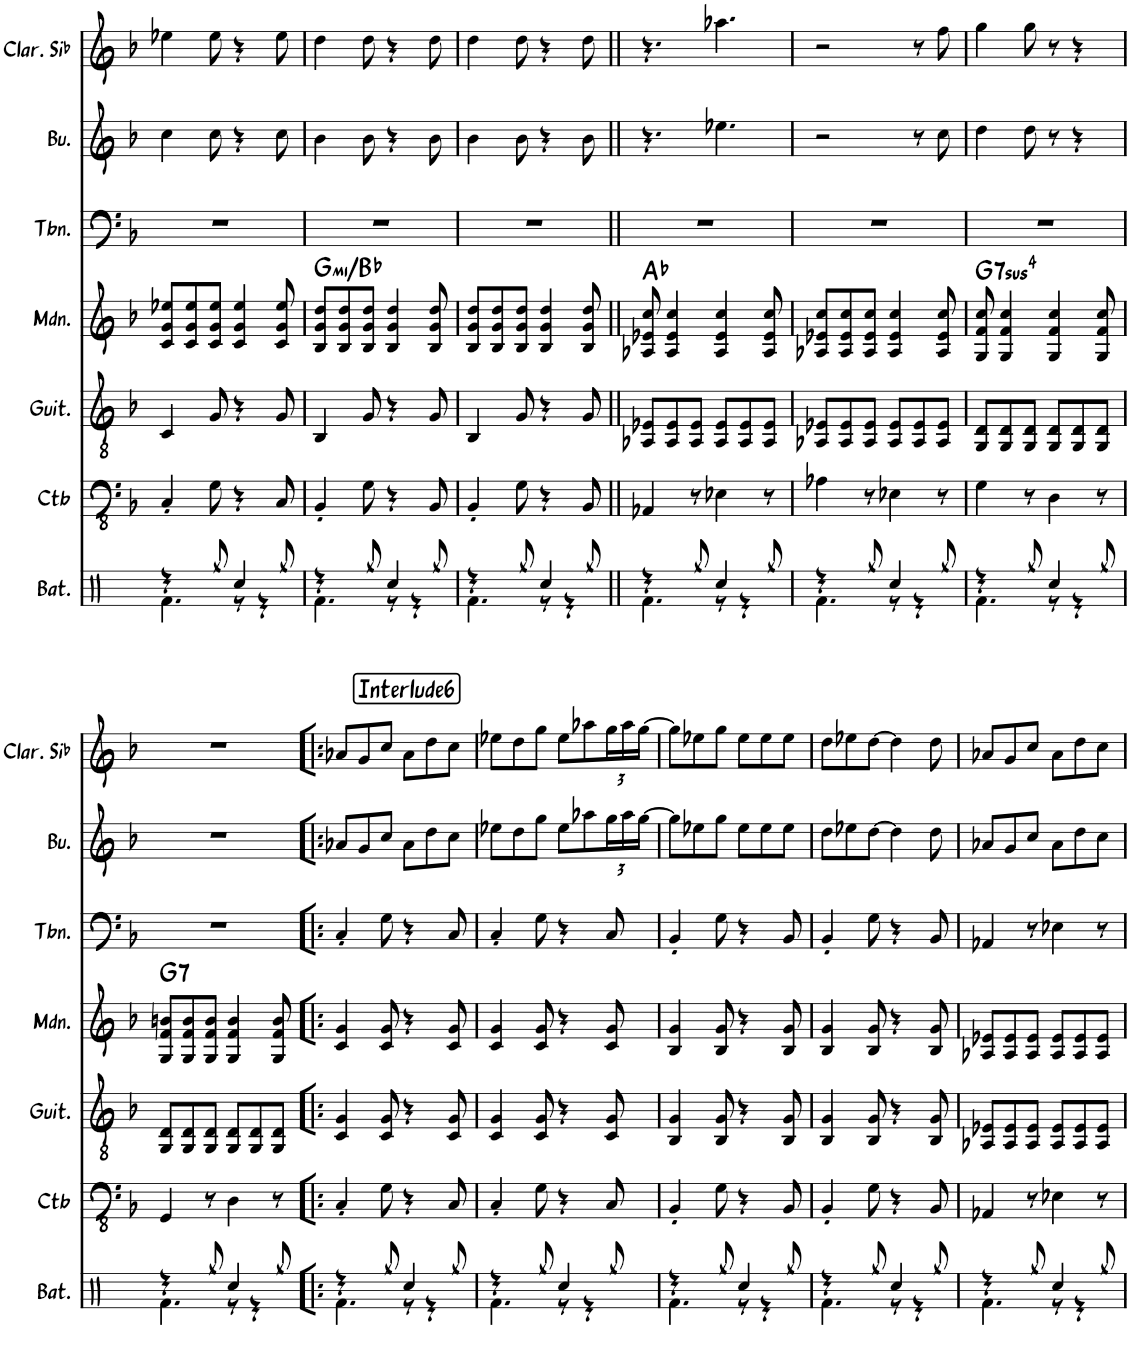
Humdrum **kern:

**kern	**kern	**kern	**kern	**harte	**kern	**kern	**kern
*part7	*part6	*part5	*part4	*part4	*part3	*part2	*part1
*staff7	*staff6	*staff5	*staff4	*	*staff3	*staff2	*staff1
*I"Batterie	*I"Contrebasse	*I"Guitare	*I"Mandoline	*	*I"Trombone	*I"Bugle	*I"Clarinette en Sib
*I'Bat.	*I'Ctb	*I'Guit.	*I'Mdn.	*	*I'Tbn.	*I'Bu.	*I'Clar. Sib
!!LO:PB:g=z
*clefX	*clefFv4	*clefGv2	*clefG2	*	*clefF4	*clefG2	*clefG2
*	*	*	*	*	*	*ITrd1c2	*ITrd1c2
*k[]	*k[b-]	*k[b-]	*k[b-]	*	*k[b-]	*k[b-]	*k[b-]
*M6/8	*M6/8	*M6/8	*M6/8	*	*M6/8	*M6/8	*M6/8
=106	=106	=106	=106	=106	=106	=106	=106
*^	*	*	*	*	*	*	*
4r	4.Rf\	4CC'/	4C/	8c/ 8g/ 8ee-X/L	.	2.r	4cc\	4ee-X\
.	.	.	.	8c/ 8g/ 8ee-/	.	.	.	.
8Rgg/	.	8GG\	8G/	8c/ 8g/ 8ee-/J	.	.	8cc\	8ee-\
4Rcc/	8r	4r	4r	4c/ 4g/ 4ee-/	.	.	4r	4r
.	4r	.	.	.	.	.	.	.
8Rgg/	.	8CC/	8G/	8c/ 8g/ 8ee-/	.	.	8cc\	8ee-\
=107	=107	=107	=107	=107	=107	=107	=107	=107
!	!	!	!	!	!LO:H:kt=mi	!	!	!
4r	4.Rf\	4BBB-'/	4BB-/	8B-/ 8g/ 8dd/L	G:min/b3	2.r	4b-\	4dd\
.	.	.	.	8B-/ 8g/ 8dd/	.	.	.	.
8Rgg/	.	8GG\	8G/	8B-/ 8g/ 8dd/J	.	.	8b-\	8dd\
4Rcc/	8r	4r	4r	4B-/ 4g/ 4dd/	.	.	4r	4r
.	4r	.	.	.	.	.	.	.
8Rgg/	.	8BBB-/	8G/	8B-/ 8g/ 8dd/	.	.	8b-\	8dd\
=108	=108	=108	=108	=108	=108	=108	=108	=108
4r	4.Rf\	4BBB-'/	4BB-/	8B-/ 8g/ 8dd/L	.	2.r	4b-\	4dd\
.	.	.	.	8B-/ 8g/ 8dd/	.	.	.	.
8Rgg/	.	8GG\	8G/	8B-/ 8g/ 8dd/J	.	.	8b-\	8dd\
4Rcc/	8r	4r	4r	4B-/ 4g/ 4dd/	.	.	4r	4r
.	4r	.	.	.	.	.	.	.
8Rgg/	.	8BBB-/	8G/	8B-/ 8g/ 8dd/	.	.	8b-\	8dd\
=109||	=109||	=109||	=109||	=109||	=109||	=109||	=109||	=109||
4r	4.Rf\	4AAA-X/	8AA-X/ 8E-X/L	8A-X/ 8e-X/ 8cc/	Ab:maj	2.r	4.r	4.r
.	.	.	8AA-/ 8E-/	4A-/ 4e-/ 4cc/	.	.	.	.
8Rgg/	.	8r	8AA-/ 8E-/J	.	.	.	.	.
4Rcc/	8r	4EE-X\	8AA-/ 8E-/L	4A-/ 4e-/ 4cc/	.	.	4.ee-X\	4.aa-X\
.	4r	.	8AA-/ 8E-/	.	.	.	.	.
8Rgg/	.	8r	8AA-/ 8E-/J	8A-/ 8e-/ 8cc/	.	.	.	.
=110	=110	=110	=110	=110	=110	=110	=110	=110
4r	4.Rf\	4AA-X\	8AA-X/ 8E-X/L	8A-X/ 8e-X/ 8cc/L	.	2.r	2r	2r
.	.	.	8AA-/ 8E-/	8A-/ 8e-/ 8cc/	.	.	.	.
8Rgg/	.	8r	8AA-/ 8E-/J	8A-/ 8e-/ 8cc/J	.	.	.	.
4Rcc/	8r	4EE-X\	8AA-/ 8E-/L	4A-/ 4e-/ 4cc/	.	.	.	.
.	4r	.	8AA-/ 8E-/	.	.	.	8r	8r
8Rgg/	.	8r	8AA-/ 8E-/J	8A-/ 8e-/ 8cc/	.	.	8cc\	8ff\
=111	=111	=111	=111	=111	=111	=111	=111	=111
!	!	!	!	!	!LO:H:kt=74	!	!	!
4r	4.Rf\	4GG\	8GG/ 8D/L	8G/ 8f/ 8cc/	G:sus4(7)	2.r	4dd\	4gg\
.	.	.	8GG/ 8D/	4G/ 4f/ 4cc/	.	.	.	.
8Rgg/	.	8r	8GG/ 8D/J	.	.	.	8dd\	8gg\
4Rcc/	8r	4DD\	8GG/ 8D/L	4G/ 4f/ 4cc/	.	.	8r	8r
.	4r	.	8GG/ 8D/	.	.	.	4r	4r
8Rgg/	.	8r	8GG/ 8D/J	8G/ 8f/ 8cc/	.	.	.	.
!!LO:LB:g=z
=112	=112	=112	=112	=112	=112	=112	=112	=112
!	!	!	!	!	!LO:H:kt=7	!	!	!
4r	4.Rf\	4GGG/	8GG/ 8D/L	8G/ 8f/ 8bn/L	G:7	2.r	2.r	2.r
.	.	.	8GG/ 8D/	8G/ 8f/ 8b/	.	.	.	.
8Rgg/	.	8r	8GG/ 8D/J	8G/ 8f/ 8b/J	.	.	.	.
4Rcc/	8r	4DD\	8GG/ 8D/L	4G/ 4f/ 4b/	.	.	.	.
.	4r	.	8GG/ 8D/	.	.	.	.	.
8Rgg/	.	8r	8GG/ 8D/J	8G/ 8f/ 8b/	.	.	.	.
!!LO:REH:place=s1:a:B:rj:fs=14:t=Interlude6
=113!|:	=113!|:	=113!|:	=113!|:	=113!|:	=113!|:	=113!|:	=113!|:	=113!|:
4r	4.Rf\	4CC'/	4C/ 4G/	4c/ 4g/	.	4C'/	8a-X/L	8a-X/L
.	.	.	.	.	.	.	8g/	8g/
8Rgg/	.	8GG\	8C/ 8G/	8c/ 8g/	.	8G\	8cc/J	8cc/J
4Rcc/	8r	4r	4r	4r	.	4r	8a-\L	8a-\L
.	4r	.	.	.	.	.	8dd\	8dd\
8Rgg/	.	8CC/	8C/ 8G/	8c/ 8g/	.	8C/	8cc\J	8cc\J
=114	=114	=114	=114	=114	=114	=114	=114	=114
4r	4.Rf\	4CC'/	4C/ 4G/	4c/ 4g/	.	4C'/	8ee-X\L	8ee-X\L
.	.	.	.	.	.	.	8dd\	8dd\
8Rgg/	.	8GG\	8C/ 8G/	8c/ 8g/	.	8G\	8gg\J	8gg\J
4Rcc/	8r	4r	4r	4r	.	4r	8ee-\L	8ee-\L
.	4r	.	.	.	.	.	8aa-X\	8aa-X\
*	*	*	*	*	*	*	*Xbrackettup	*Xbrackettup
8Rgg/	.	8CC/	8C/ 8G/	8c/ 8g/	.	8C/	24gg\L	24gg\L
.	.	.	.	.	.	.	24aa-\	24aa-\
.	.	.	.	.	.	.	[24gg\JJ	[24gg\JJ
=115	=115	=115	=115	=115	=115	=115	=115	=115
4r	4.Rf\	4BBB-'/	4BB-/ 4G/	4B-/ 4g/	.	4BB-'/	8gg\L]	8gg\L]
.	.	.	.	.	.	.	8ee-X\	8ee-X\
8Rgg/	.	8GG\	8BB-/ 8G/	8B-/ 8g/	.	8G\	8gg\J	8gg\J
4Rcc/	8r	4r	4r	4r	.	4r	8ee-\L	8ee-\L
.	4r	.	.	.	.	.	8ee-\	8ee-\
8Rgg/	.	8BBB-/	8BB-/ 8G/	8B-/ 8g/	.	8BB-/	8ee-\J	8ee-\J
=116	=116	=116	=116	=116	=116	=116	=116	=116
4r	4.Rf\	4BBB-'/	4BB-/ 4G/	4B-/ 4g/	.	4BB-'/	8dd\L	8dd\L
.	.	.	.	.	.	.	8ee-X\	8ee-X\
8Rgg/	.	8GG\	8BB-/ 8G/	8B-/ 8g/	.	8G\	[8dd\J	[8dd\J
4Rcc/	8r	4r	4r	4r	.	4r	4dd\]	4dd\]
.	4r	.	.	.	.	.	.	.
8Rgg/	.	8BBB-/	8BB-/ 8G/	8B-/ 8g/	.	8BB-/	8dd\	8dd\
=117	=117	=117	=117	=117	=117	=117	=117	=117
4r	4.Rf\	4AAA-X/	8AA-X/ 8E-X/L	8A-X/ 8e-X/L	.	4AA-X/	8a-X/L	8a-X/L
.	.	.	8AA-/ 8E-/	8A-/ 8e-/	.	.	8g/	8g/
8Rgg/	.	8r	8AA-/ 8E-/J	8A-/ 8e-/J	.	8r	8cc/J	8cc/J
4Rcc/	8r	4EE-X\	8AA-/ 8E-/L	8A-/ 8e-/L	.	4E-X\	8a-\L	8a-\L
.	4r	.	8AA-/ 8E-/	8A-/ 8e-/	.	.	8dd\	8dd\
8Rgg/	.	8r	8AA-/ 8E-/J	8A-/ 8e-/J	.	8r	8cc\J	8cc\J
*v	*v	*	*	*	*	*	*	*
=	=	=	=	=	=	=	=
*-	*-	*-	*-	*-	*-	*-	*-
